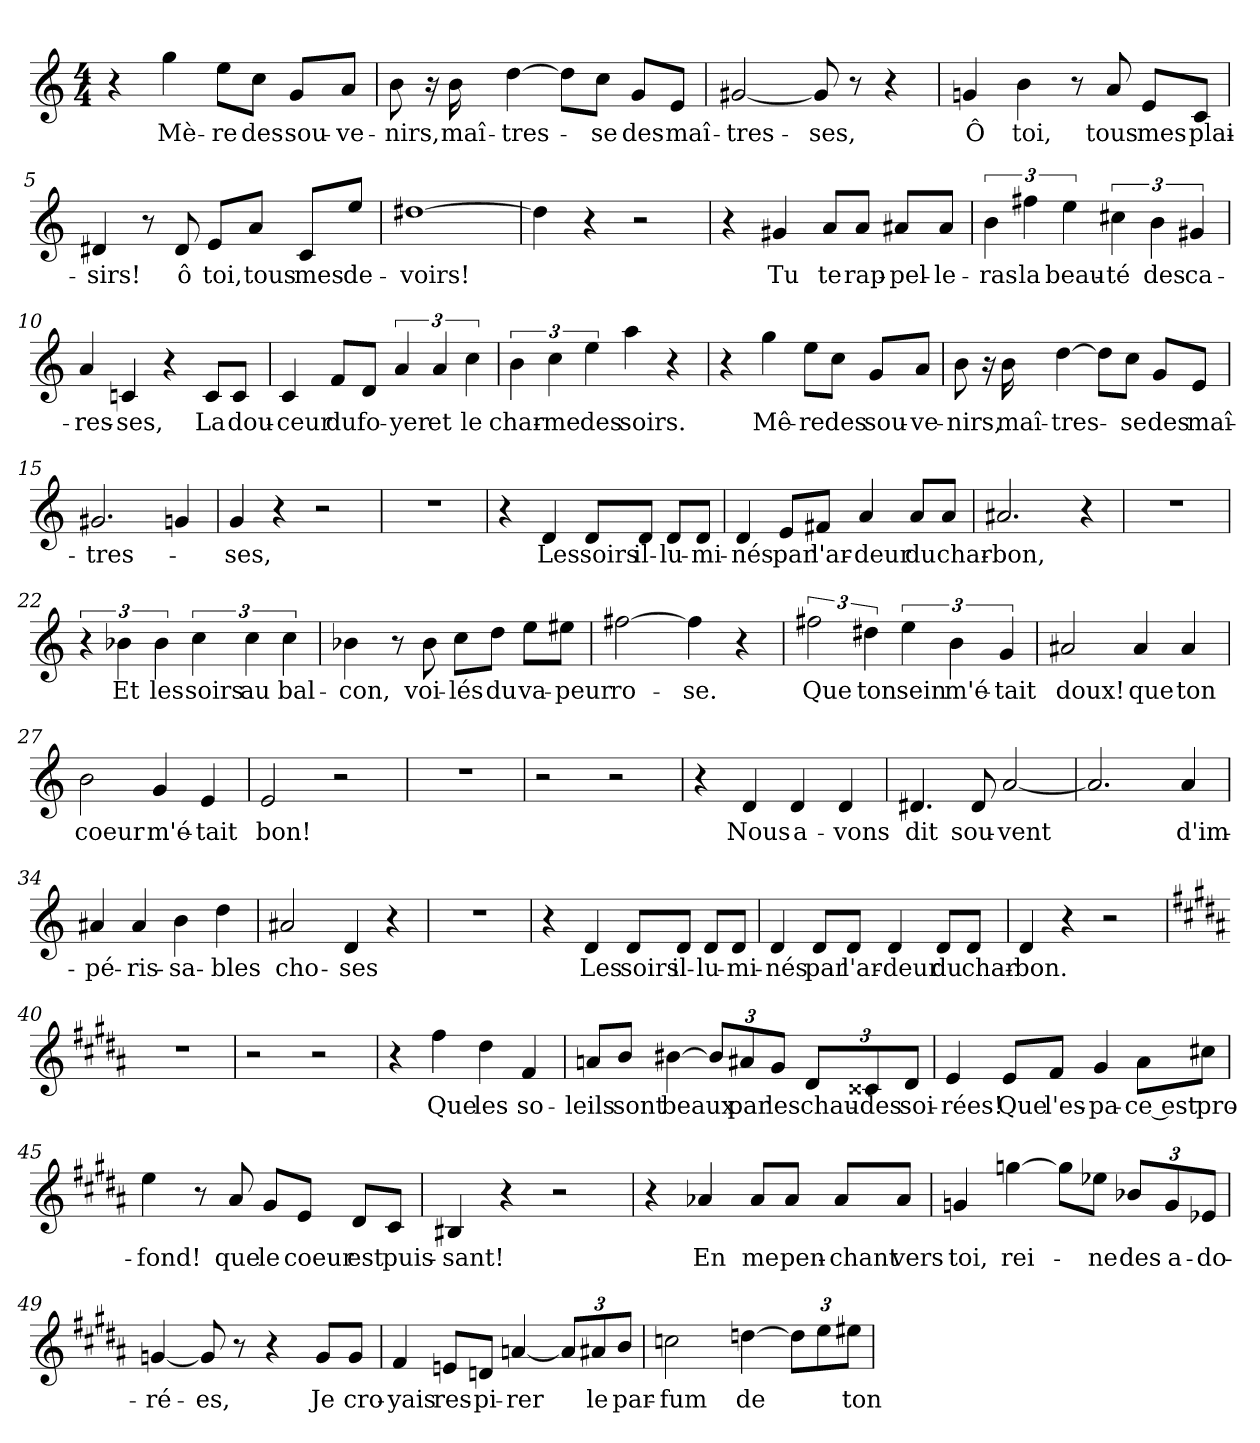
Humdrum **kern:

**kern	**text
*part1	*part1
*staff1	*staff1
*clefG2	*
*k[]	*
*M4/4	*
=1	=1
4r	.
!	!LO:LY:b
4gg\	Mè-
!	!LO:LY:b
8ee\L	-re
!	!LO:LY:b
8cc\J	des
!	!LO:LY:b
8g/L	sou-
!	!LO:LY:b
8a/J	-ve-
=2	=2
!	!LO:LY:b
8b\	-nirs,
16r	.
!	!LO:LY:b
16b\	maî-
!	!LO:LY:b
[4dd\	-tres-
8dd\L]	.
!	!LO:LY:b
8cc\J	-se
!	!LO:LY:b
8g/L	des
!	!LO:LY:b
8e/J	maî-
=3	=3
!	!LO:LY:b
[2g#X/	-tres-
!	!LO:LY:b
8g#/]	-ses,
8r	.
4r	.
=4	=4
!	!LO:LY:b
4gn/	Ô
!	!LO:LY:b
4b\	toi,
8r	.
!	!LO:LY:b
8a/	tous
!	!LO:LY:b
8e/L	mes
!	!LO:LY:b
8c/J	plai-
=5	=5
!	!LO:LY:b
4d#X/	-sirs!
8r	.
!	!LO:LY:b
8d#/	ô
!	!LO:LY:b
8e/L	toi,
!	!LO:LY:b
8a/J	tous
!	!LO:LY:b
8c/L	mes
!	!LO:LY:b
8ee/J	de-
=6	=6
!	!LO:LY:b
[1dd#X	-voirs!
=7	=7
4dd#\]	.
4r	.
2r	.
!!LO:LB:g=z
=8	=8
4r	.
!	!LO:LY:b
4g#X/	Tu
!	!LO:LY:b
8a/L	te
!	!LO:LY:b
8a/J	rap-
!	!LO:LY:b
8a#X/L	-pel-
!	!LO:LY:b
8a#/J	-le-
=9	=9
!	!LO:LY:b
6b\	-ras
!	!LO:LY:b
6ff#X\	la
!	!LO:LY:b
6ee\	beau-
!	!LO:LY:b
6cc#X\	-té
!	!LO:LY:b
6b\	des
!	!LO:LY:b
6g#X/	ca-
=10	=10
!	!LO:LY:b
4a/	-res-
!	!LO:LY:b
4cn/	-ses,
4r	.
!	!LO:LY:b
8c/L	La
!	!LO:LY:b
8c/J	dou-
=11	=11
!	!LO:LY:b
4c/	-ceur
!	!LO:LY:b
8f/L	du
!	!LO:LY:b
8d/J	fo-
!	!LO:LY:b
6a/	-yer
!	!LO:LY:b
6a/	et
!	!LO:LY:b
6cc\	le
=12	=12
!	!LO:LY:b
6b\	char-
!	!LO:LY:b
6cc\	-me
!	!LO:LY:b
6ee\	des
!	!LO:LY:b
4aa\	soirs.
4r	.
=13	=13
4r	.
!	!LO:LY:b
4gg\	Mê-
!	!LO:LY:b
8ee\L	-re
!	!LO:LY:b
8cc\J	des
!	!LO:LY:b
8g/L	sou-
!	!LO:LY:b
8a/J	-ve-
!!LO:LB:g=z
=14	=14
!	!LO:LY:b
8b\	-nirs,
16r	.
!	!LO:LY:b
16b\	maî-
!	!LO:LY:b
[4dd\	-tres-
8dd\L]	.
!	!LO:LY:b
8cc\J	-se
!	!LO:LY:b
8g/L	des
!	!LO:LY:b
8e/J	maî-
=15	=15
!	!LO:LY:b
2.g#X/	-tres-
4gn/	.
=16	=16
!	!LO:LY:b
4g/	-ses,
4r	.
2r	.
=17	=17
1r	.
=18	=18
4r	.
!	!LO:LY:b
4d/	Les
!	!LO:LY:b
8d/L	soirs
!	!LO:LY:b
8d/J	il-
!	!LO:LY:b
8d/L	-lu-
!	!LO:LY:b
8d/J	-mi-
=19	=19
!	!LO:LY:b
4d/	-nés
!	!LO:LY:b
8e/L	par
!	!LO:LY:b
8f#X/J	l'ar-
!	!LO:LY:b
4a/	-deur
!	!LO:LY:b
8a/L	du
!	!LO:LY:b
8a/J	char-
=20	=20
!	!LO:LY:b
2.a#X/	-bon,
4r	.
=21	=21
1r	.
!!LO:LB:g=z
=22	=22
6r	.
!	!LO:LY:b
6b-X\	Et
!	!LO:LY:b
6b-\	les
!	!LO:LY:b
6cc\	soirs
!	!LO:LY:b
6cc\	au
!	!LO:LY:b
6cc\	bal-
=23	=23
!	!LO:LY:b
4b-X\	-con,
8r	.
!	!LO:LY:b
8b-\	voi-
!	!LO:LY:b
8cc\L	-lés
!	!LO:LY:b
8dd\J	du
!	!LO:LY:b
8ee\L	va-
!	!LO:LY:b
8ee#X\J	-peur
=24	=24
!	!LO:LY:b
[2ff#X\	ro-
!	!LO:LY:b
4ff#\]	-se.
4r	.
=25	=25
!	!LO:LY:b
3ff#X\	Que
!	!LO:LY:b
6dd#X\	ton
!	!LO:LY:b
6ee\	sein
!	!LO:LY:b
6b\	m'é-
!	!LO:LY:b
6g/	-tait
=26	=26
!	!LO:LY:b
2a#X/	doux!
!	!LO:LY:b
4a#/	que
!	!LO:LY:b
4a#/	ton
=27	=27
!	!LO:LY:b
2b\	coeur
!	!LO:LY:b
4g/	m'é-
!	!LO:LY:b
4e/	-tait
=28	=28
!	!LO:LY:b
2e/	bon!
2r	.
=29	=29
1r	.
!!LO:LB:g=z
=30	=30
2r	.
2r	.
=31	=31
4r	.
!	!LO:LY:b
4d/	Nous
!	!LO:LY:b
4d/	a-
!	!LO:LY:b
4d/	-vons
=32	=32
!	!LO:LY:b
4.d#X/	dit
!	!LO:LY:b
8d#/	sou-
!	!LO:LY:b
[2a/	-vent
=33	=33
2.a/]	.
!	!LO:LY:b
4a/	d'im-
=34	=34
!	!LO:LY:b
4a#X/	-pé-
!	!LO:LY:b
4a#/	-ris-
!	!LO:LY:b
4b\	-sa-
!	!LO:LY:b
4dd\	-bles
=35	=35
!	!LO:LY:b
2a#X/	cho-
!	!LO:LY:b
4d/	-ses
4r	.
=36	=36
1r	.
=37	=37
4r	.
!	!LO:LY:b
4d/	Les
!	!LO:LY:b
8d/L	soirs
!	!LO:LY:b
8d/J	il-
!	!LO:LY:b
8d/L	-lu-
!	!LO:LY:b
8d/J	-mi-
=38	=38
!	!LO:LY:b
4d/	-nés
!	!LO:LY:b
8d/L	par
!	!LO:LY:b
8d/J	l'ar-
!	!LO:LY:b
4d/	-deur
!	!LO:LY:b
8d/L	du
!	!LO:LY:b
8d/J	char-
!!LO:LB:g=z
=39	=39
!	!LO:LY:b
4d/	-bon.
4r	.
2r	.
=40	=40
*k[f#c#g#d#a#]	*
1r	.
=41	=41
2r	.
2r	.
=42	=42
4r	.
!	!LO:LY:b
4ff#\	Que
!	!LO:LY:b
4dd#\	les
!	!LO:LY:b
4f#/	so-
=43	=43
!	!LO:LY:b
8an/L	-leils
!	!LO:LY:b
8b/J	sont
!	!LO:LY:b
[4b#X\	beaux
12b#/L]	.
!	!LO:LY:b
12a#X/	par
!	!LO:LY:b
12g#/J	les
!	!LO:LY:b
12d#/L	chau-
!	!LO:LY:b
12c##X/	-des
!	!LO:LY:b
12d#/J	soi-
=44	=44
!	!LO:LY:b
4e/	-rées!
!	!LO:LY:b
8e/L	Que
!	!LO:LY:b
8f#/J	l'es-
!	!LO:LY:b
4g#/	-pa-
!	!LO:LY:b
8a#\L	-ce est
!	!LO:LY:b
8cc#X\J	pro-
!!LO:LB:g=z
=45	=45
!	!LO:LY:b
4ee\	-fond!
8r	.
!	!LO:LY:b
8a#/	que
!	!LO:LY:b
8g#/L	le
!	!LO:LY:b
8e/J	coeur
!	!LO:LY:b
8d#/L	est
!	!LO:LY:b
8c#/J	puis-
=46	=46
!	!LO:LY:b
4B#X/	-sant!
4r	.
2r	.
=47	=47
4r	.
!	!LO:LY:b
4a-X/	En
!	!LO:LY:b
8a-/L	me
!	!LO:LY:b
8a-/J	pen-
!	!LO:LY:b
8a-/L	-chant
!	!LO:LY:b
8a-/J	vers
=48	=48
!	!LO:LY:b
4gn/	toi,
!	!LO:LY:b
[4ggn\	rei-
8gg\L]	.
!	!LO:LY:b
8ee-X\J	-ne
!	!LO:LY:b
12b-X/L	des
!	!LO:LY:b
12g/	a-
!	!LO:LY:b
12e-X/J	-do-
=49	=49
!	!LO:LY:b
[4gn/	-ré-
!	!LO:LY:b
8g/]	-es,
8r	.
4r	.
!	!LO:LY:b
8g/L	Je
!	!LO:LY:b
8g/J	cro-
!!LO:LB:g=z
=50	=50
!	!LO:LY:b
4f#/	-yais
!	!LO:LY:b
8en/L	res-
!	!LO:LY:b
8dn/J	-pi-
!	!LO:LY:b
[4an/	-rer
12a/L]	.
!	!LO:LY:b
12a#X/	le
!	!LO:LY:b
12b/J	par-
=51	=51
!	!LO:LY:b
2ccn\	-fum
!	!LO:LY:b
[4ddn\	de
12dd\L]	.
12ee\	.
!	!LO:LY:b
12ee#X\J	ton
=	=
*-	*-
